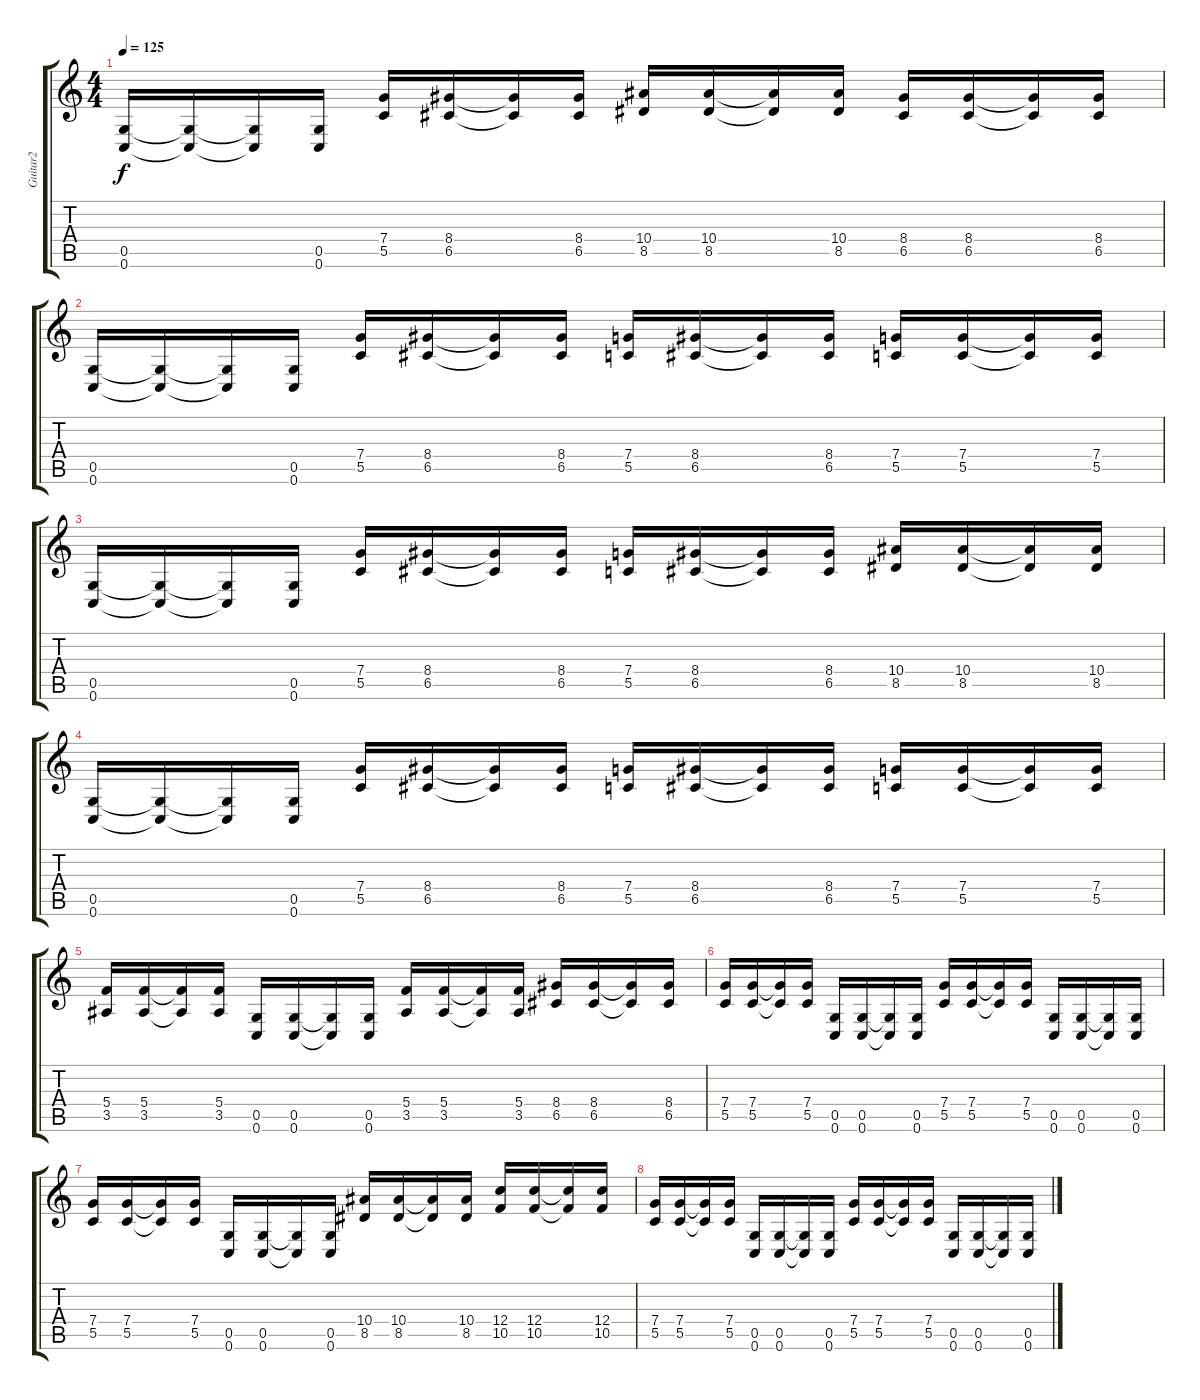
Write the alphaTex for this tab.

\track ("Guitar2" "Guitar2") {instrument distortionguitar}
\staff {score tabs}
\tuning (D4 A3 F3 C3 G2 C2) {hide}
\ts (4 4)
\tempo 125
\clef g2
\ks c
(0.5 0.6).16{dy f} (0.5{t} 0.6{t}).16 (0.5{t} 0.6{t}).16 (0.5 0.6).16 (7.4 5.5).16 (8.4 6.5).16 (8.4{t} 6.5{t}).16 (8.4 6.5).16 (10.4 8.5).16 (10.4 8.5).16 (10.4{t} 8.5{t}).16 (10.4 8.5).16 (8.4 6.5).16 (8.4 6.5).16 (8.4{t} 6.5{t}).16 (8.4 6.5).16 |
(0.5 0.6).16 (0.5{t} 0.6{t}).16 (0.5{t} 0.6{t}).16 (0.5 0.6).16 (7.4 5.5).16 (8.4 6.5).16 (8.4{t} 6.5{t}).16 (8.4 6.5).16 (7.4 5.5).16 (8.4 6.5).16 (8.4{t} 6.5{t}).16 (8.4 6.5).16 (7.4 5.5).16 (7.4 5.5).16 (7.4{t} 5.5{t}).16 (7.4 5.5).16 |
(0.5 0.6).16 (0.5{t} 0.6{t}).16 (0.5{t} 0.6{t}).16 (0.5 0.6).16 (7.4 5.5).16 (8.4 6.5).16 (8.4{t} 6.5{t}).16 (8.4 6.5).16 (7.4 5.5).16 (8.4 6.5).16 (8.4{t} 6.5{t}).16 (8.4 6.5).16 (10.4 8.5).16 (10.4 8.5).16 (10.4{t} 8.5{t}).16 (10.4 8.5).16 |
(0.5 0.6).16 (0.5{t} 0.6{t}).16 (0.5{t} 0.6{t}).16 (0.5 0.6).16 (7.4 5.5).16 (8.4 6.5).16 (8.4{t} 6.5{t}).16 (8.4 6.5).16 (7.4 5.5).16 (8.4 6.5).16 (8.4{t} 6.5{t}).16 (8.4 6.5).16 (7.4 5.5).16 (7.4 5.5).16 (7.4{t} 5.5{t}).16 (7.4 5.5).16 |
(5.4 3.5).16 (5.4 3.5).16 (5.4{t} 3.5{t}).16 (5.4 3.5).16 (0.5 0.6).16 (0.5 0.6).16 (0.5{t} 0.6{t}).16 (0.5 0.6).16 (5.4 3.5).16 (5.4 3.5).16 (5.4{t} 3.5{t}).16 (5.4 3.5).16 (8.4 6.5).16 (8.4 6.5).16 (8.4{t} 6.5{t}).16 (8.4 6.5).16 |
(7.4 5.5).16 (7.4 5.5).16 (7.4{t} 5.5{t}).16 (7.4 5.5).16 (0.5 0.6).16 (0.5 0.6).16 (0.5{t} 0.6{t}).16 (0.5 0.6).16 (7.4 5.5).16 (7.4 5.5).16 (7.4{t} 5.5{t}).16 (7.4 5.5).16 (0.5 0.6).16 (0.5 0.6).16 (0.5{t} 0.6{t}).16 (0.5 0.6).16 |
(7.4 5.5).16 (7.4 5.5).16 (7.4{t} 5.5{t}).16 (7.4 5.5).16 (0.5 0.6).16 (0.5 0.6).16 (0.5{t} 0.6{t}).16 (0.5 0.6).16 (10.4 8.5).16 (10.4 8.5).16 (10.4{t} 8.5{t}).16 (10.4 8.5).16 (12.4 10.5).16 (12.4 10.5).16 (12.4{t} 10.5{t}).16 (12.4 10.5).16 |
(7.4 5.5).16 (7.4 5.5).16 (7.4{t} 5.5{t}).16 (7.4 5.5).16 (0.5 0.6).16 (0.5 0.6).16 (0.5{t} 0.6{t}).16 (0.5 0.6).16 (7.4 5.5).16 (7.4 5.5).16 (7.4{t} 5.5{t}).16 (7.4 5.5).16 (0.5 0.6).16 (0.5 0.6).16 (0.5{t} 0.6{t}).16 (0.5 0.6).16
